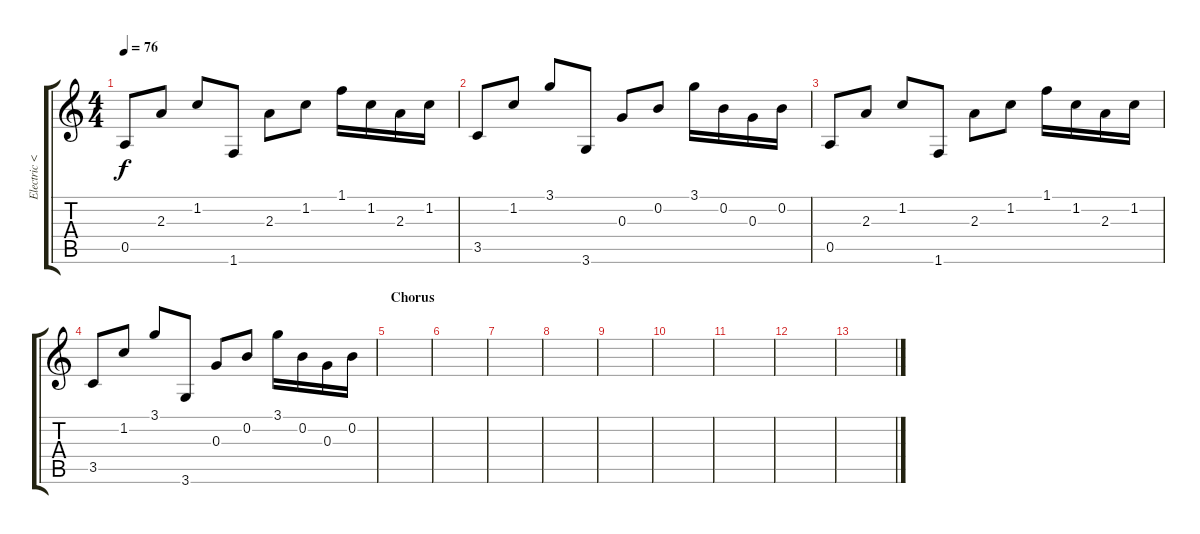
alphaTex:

\track ("Electric <Clean>" "Electric <") {instrument electricguitarjazz}
\staff {score tabs}
\tuning (E4 B3 G3 D3 A2 E2) {hide}
\ts (4 4)
\tempo 76
\clef g2
\ks c
0.5.8{dy f} 2.3.8 1.2.8 1.6.8 2.3.8 1.2.8 1.1.16 1.2.16 2.3.16 1.2.16 |
3.5.8 1.2.8 3.1.8 3.6.8 0.3.8 0.2.8 3.1.16 0.2.16 0.3.16 0.2.16 |
0.5.8 2.3.8 1.2.8 1.6.8 2.3.8 1.2.8 1.1.16 1.2.16 2.3.16 1.2.16 |
3.5.8{volume 8} 1.2.8 3.1.8 3.6.8 0.3.8 0.2.8 3.1.16 0.2.16 0.3.16 0.2.16 |
\section ("" "Chorus")
|
|
|
|
|
|
|
|
\section ("" "")
